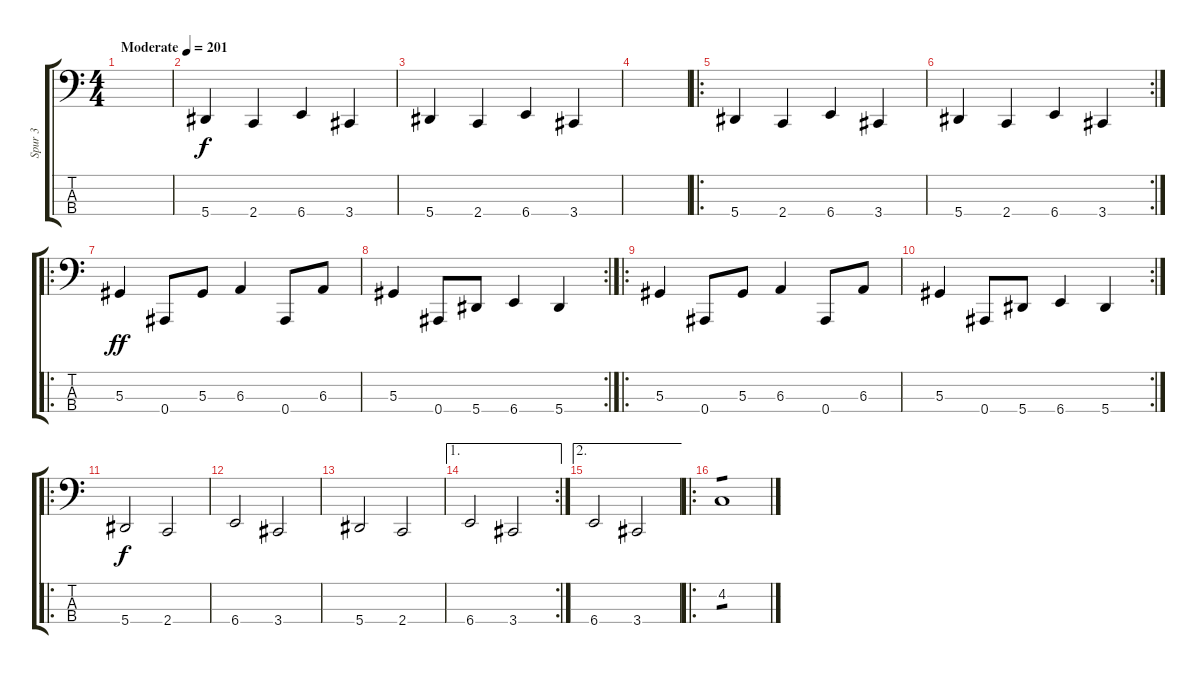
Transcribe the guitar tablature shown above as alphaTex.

\track ("Spur 3" "Spur 3") {instrument electricbassfinger}
\staff {score tabs}
\tuning (Db2 Ab1 Eb1 Bb0) {hide}
\ts (4 4)
\tempo (201 "Moderate")
\clef f4
\ks c
|
5.4.4 2.4.4 6.4.4 3.4.4 |
5.4.4 2.4.4 6.4.4 3.4.4 |
|
\ro
5.4.4 2.4.4 6.4.4 3.4.4 |
\rc 2
5.4.4 2.4.4 6.4.4 3.4.4 |
\ro
5.3.4{dy ff} 0.4.8 5.3.8 6.3.4 0.4.8 6.3.8 |
\rc 2
5.3.4 0.4.8 5.4.8 6.4.4 5.4.4 |
\ro
5.3.4 0.4.8 5.3.8 6.3.4 0.4.8 6.3.8 |
\rc 2
5.3.4 0.4.8 5.4.8 6.4.4 5.4.4 |
\ro
5.4.2{dy f} 2.4.2 |
6.4.2 3.4.2 |
5.4.2 2.4.2 |
\ae 1
\rc 2
6.4.2 3.4.2 |
\ae 2
6.4.2 3.4.2 |
\ro
4.2.1{tp 1}
